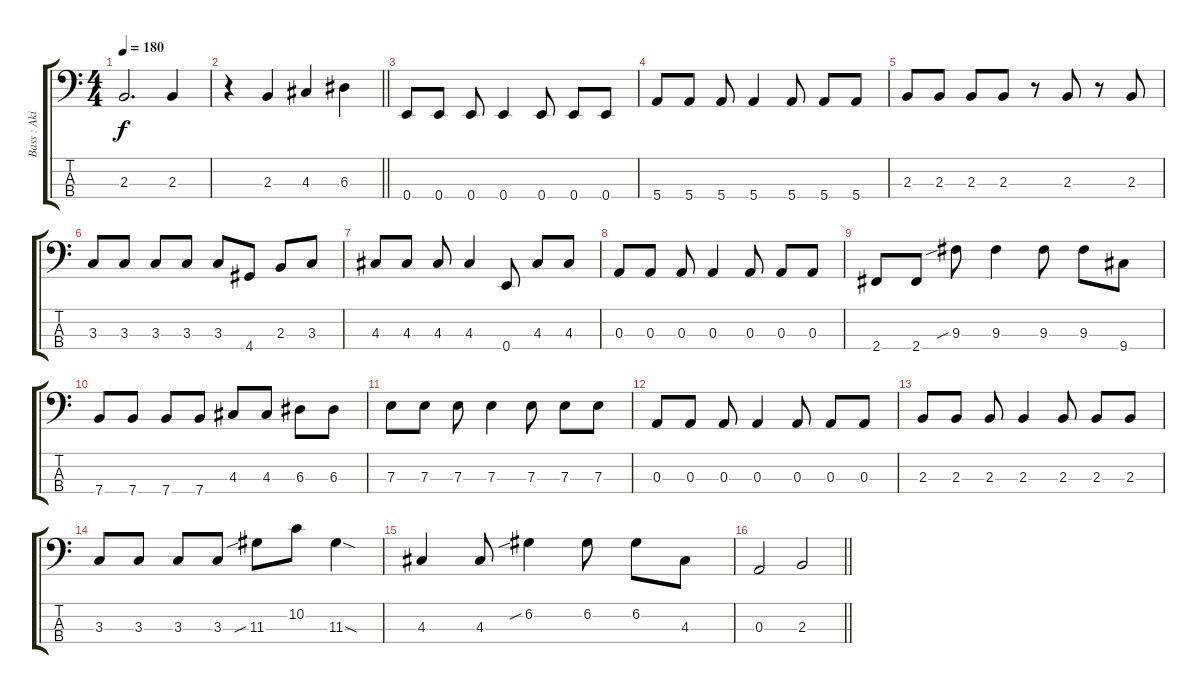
\track ("Bass : Akiyama Mio - Chan" "Bass : Aki") {instrument electricbasspick}
\staff {score tabs}
\tuning (G2 D2 A1 E1) {hide}
\ts (4 4)
\tempo 180
\clef f4
\ks c
2.3.2{d dy f} 2.3.4 |
\barLineRight lightlight
r.4 2.3.4 4.3.4 6.3.4 |
0.4.8 0.4.8 0.4.8 0.4.4 0.4.8 0.4.8 0.4.8 |
5.4.8 5.4.8 5.4.8 5.4.4 5.4.8 5.4.8 5.4.8 |
2.3.8 2.3.8 2.3.8 2.3.8 r.8 2.3.8 r.8 2.3.8 |
3.3.8 3.3.8 3.3.8 3.3.8 3.3.8 4.4.8 2.3.8 3.3.8 |
4.3.8 4.3.8 4.3.8 4.3.4 0.4.8 4.3.8 4.3.8 |
0.3.8 0.3.8 0.3.8 0.3.4 0.3.8 0.3.8 0.3.8 |
2.4.8 2.4.8 9.3{sib}.8 9.3.4 9.3.8 9.3.8 9.4.8 |
7.4.8 7.4.8 7.4.8 7.4.8 4.3.8 4.3.8 6.3.8 6.3.8 |
7.3.8 7.3.8 7.3.8 7.3.4 7.3.8 7.3.8 7.3.8 |
0.3.8 0.3.8 0.3.8 0.3.4 0.3.8 0.3.8 0.3.8 |
2.3.8 2.3.8 2.3.8 2.3.4 2.3.8 2.3.8 2.3.8 |
3.3.8 3.3.8 3.3.8 3.3.8 11.3{sib}.8 10.2.8 11.3{sod}.4 |
4.3.4 4.3.8 6.2{sib}.4 6.2.8 6.2.8 4.3.8 |
\barLineRight lightlight
0.3.2 2.3.2
